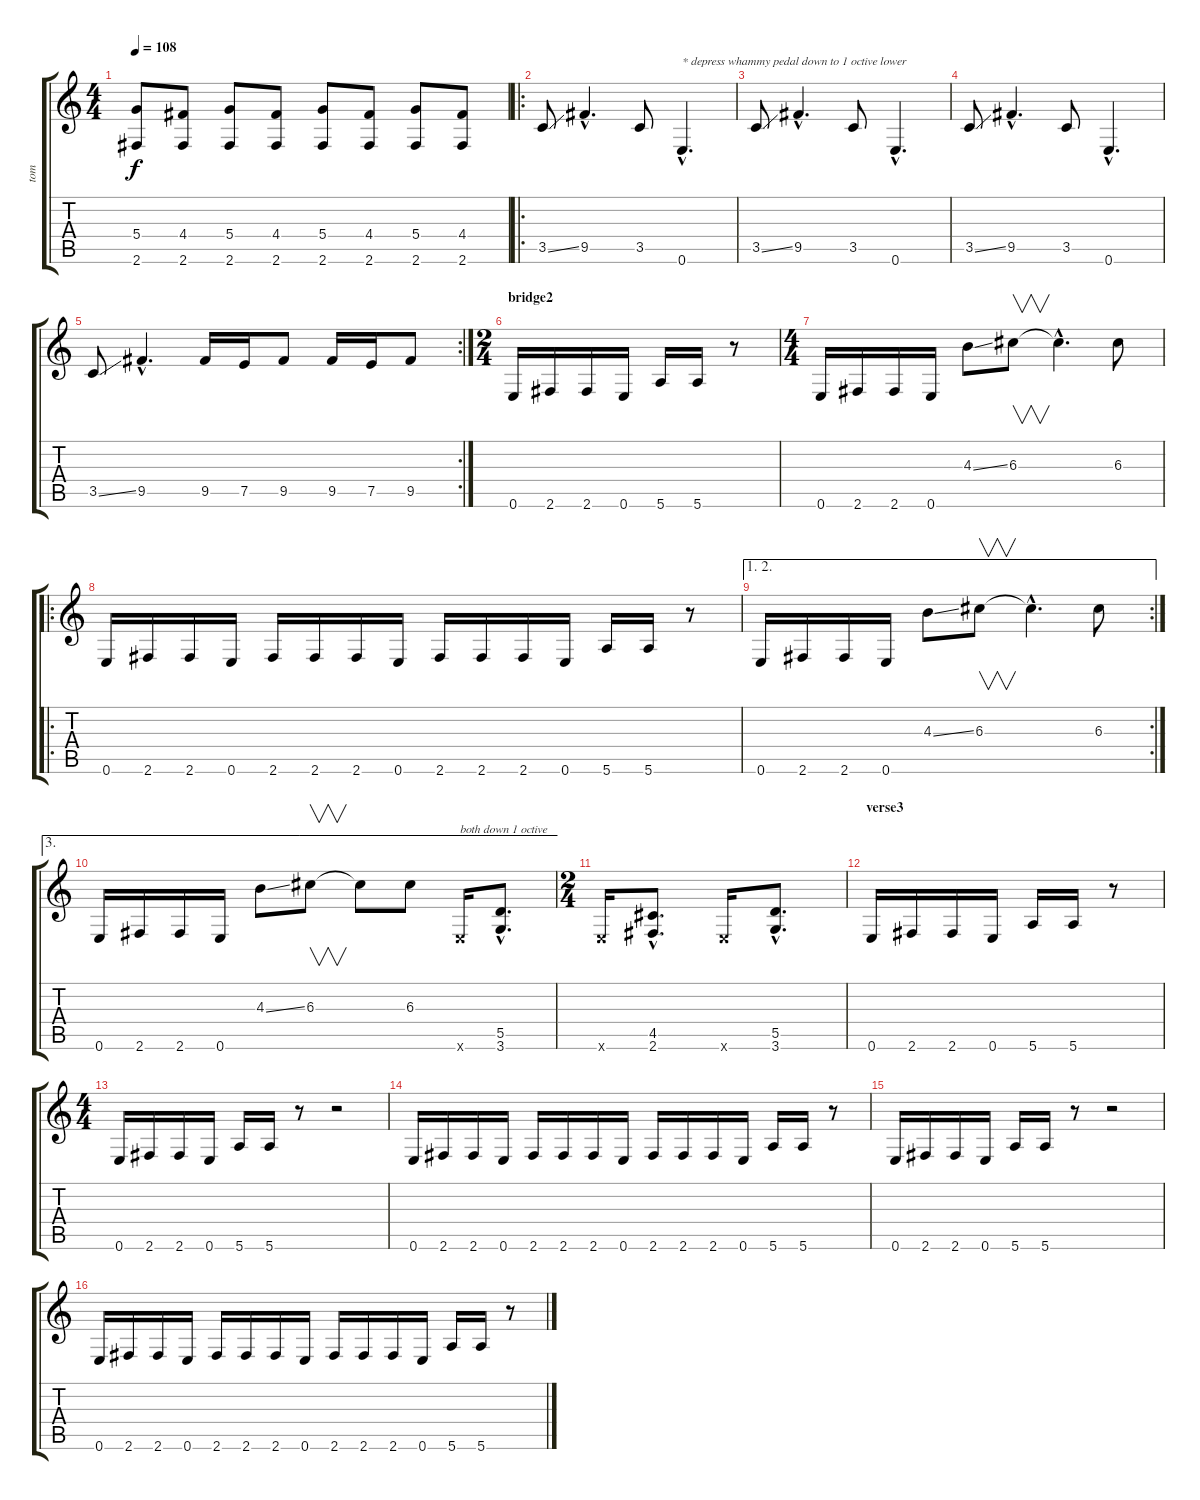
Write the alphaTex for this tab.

\track ("tom" "tom") {instrument distortionguitar}
\staff {score tabs}
\tuning (E4 B3 G3 D3 A2 E2) {hide}
\ts (4 4)
\tempo 108
\clef g2
\ks c
(5.4 2.6).8{dy f} (4.4 2.6).8 (5.4 2.6).8 (4.4 2.6).8 (5.4 2.6).8 (4.4 2.6).8 (5.4 2.6).8 (4.4 2.6).8 |
\ro
3.5{ss}.8 9.5{hac}.4{d} 3.5.8 0.6{hac}.4{d txt "* depress whammy pedal down to 1 octive lower "} |
3.5{ss}.8 9.5{hac}.4{d} 3.5.8 0.6{hac}.4{d} |
3.5{ss}.8 9.5{hac}.4{d} 3.5.8 0.6{hac}.4{d} |
\rc 2
3.5{ss}.8 9.5{hac}.4{d} 9.5.16 7.5.16 9.5.8 9.5.16 7.5.16 9.5.8 |
\ts (2 4)
\section ("" "bridge2")
0.6.16 2.6.16 2.6.16 0.6.16 5.6.16 5.6.16 r.8 |
\ts (4 4)
0.6.16 2.6.16 2.6.16 0.6.16 4.3{ss}.8 6.3.8{v} 6.3{hac t}.4{d} 6.3.8 |
\ro
0.6.16 2.6.16 2.6.16 0.6.16 2.6.16 2.6.16 2.6.16 0.6.16 2.6.16 2.6.16 2.6.16 0.6.16 5.6.16 5.6.16 r.8 |
\ae (1 2)
\rc 2
0.6.16 2.6.16 2.6.16 0.6.16 4.3{ss}.8 6.3.8{v} 6.3{hac t}.4{d} 6.3.8 |
\ae 3
0.6.16 2.6.16 2.6.16 0.6.16 4.3{ss}.8 6.3.8{v} 6.3{t}.8 6.3.8 0.6{x}.16{txt "both down 1 octive"} (5.5{hac} 3.6{hac}).8{d} |
\ts (2 4)
0.6{x}.16 (4.5{hac} 2.6{hac}).8{d} 0.6{x}.16 (5.5{hac} 3.6{hac}).8{d} |
\section ("" "verse3")
0.6.16 2.6.16 2.6.16 0.6.16 5.6.16 5.6.16 r.8 |
\ts (4 4)
0.6.16 2.6.16 2.6.16 0.6.16 5.6.16 5.6.16 r.8 r.2 |
0.6.16 2.6.16 2.6.16 0.6.16 2.6.16 2.6.16 2.6.16 0.6.16 2.6.16 2.6.16 2.6.16 0.6.16 5.6.16 5.6.16 r.8 |
0.6.16 2.6.16 2.6.16 0.6.16 5.6.16 5.6.16 r.8 r.2 |
0.6.16 2.6.16 2.6.16 0.6.16 2.6.16 2.6.16 2.6.16 0.6.16 2.6.16 2.6.16 2.6.16 0.6.16 5.6.16 5.6.16 r.8
